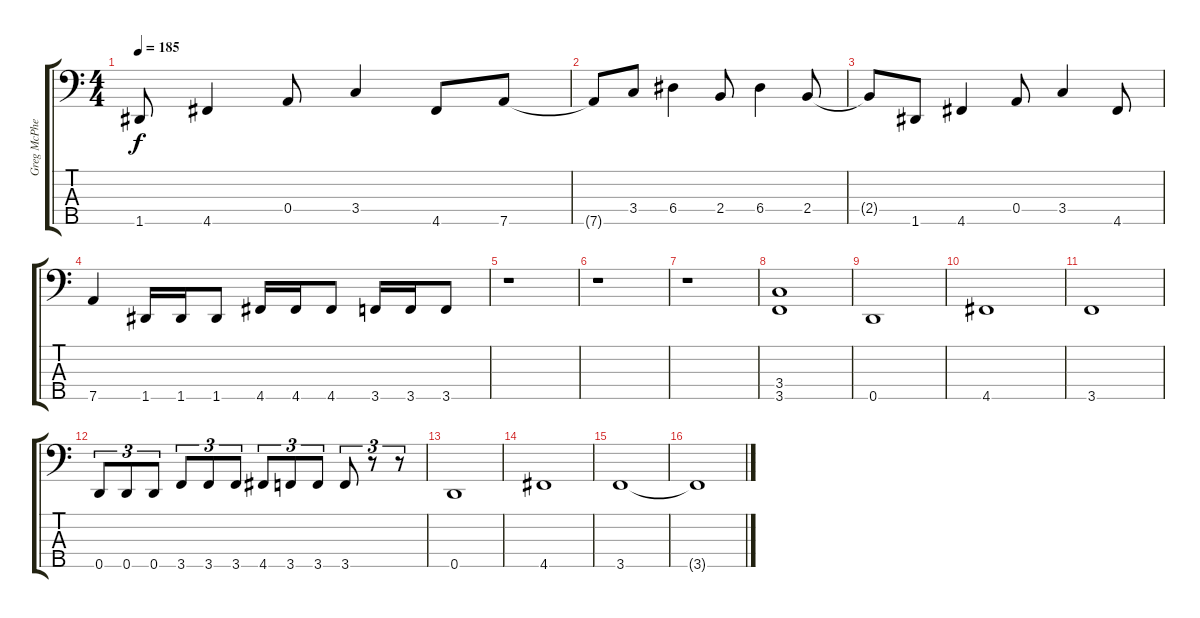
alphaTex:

\track ("Greg McPherson" "Greg McPhe") {instrument electricbasspick}
\staff {score tabs}
\tuning (B2 G2 D2 A1 D1) {hide}
\ts (4 4)
\tempo 185
\clef f4
\ks c
1.5.8{dy f} 4.5.4 0.4.8 3.4.4 4.5.8 7.5.8 |
7.5{t}.8 3.4.8 6.4.4 2.4.8 6.4.4 2.4.8 |
2.4{t}.8 1.5.8 4.5.4 0.4.8 3.4.4 4.5.8 |
7.5.4 1.5.16 1.5.16 1.5.8 4.5.16 4.5.16 4.5.8 3.5.16 3.5.16 3.5.8 |
\section ("" "")
r.1 |
r.1 |
r.1 |
\section ("" "")
(3.4 3.5).1 |
0.5.1 |
\section ("" "")
4.5.1 |
3.5.1 |
0.5.8{tu (3 2)} 0.5.8{tu (3 2)} 0.5.8{tu (3 2)} 3.5.8{tu (3 2)} 3.5.8{tu (3 2)} 3.5.8{tu (3 2)} 4.5.8{tu (3 2)} 3.5.8{tu (3 2)} 3.5.8{tu (3 2)} 3.5.8{tu (3 2)} r.8{tu (3 2)} r.8{tu (3 2)} |
\section ("" "")
0.5.1 |
4.5.1 |
3.5.1 |
\section ("" "")
3.5{t}.1
